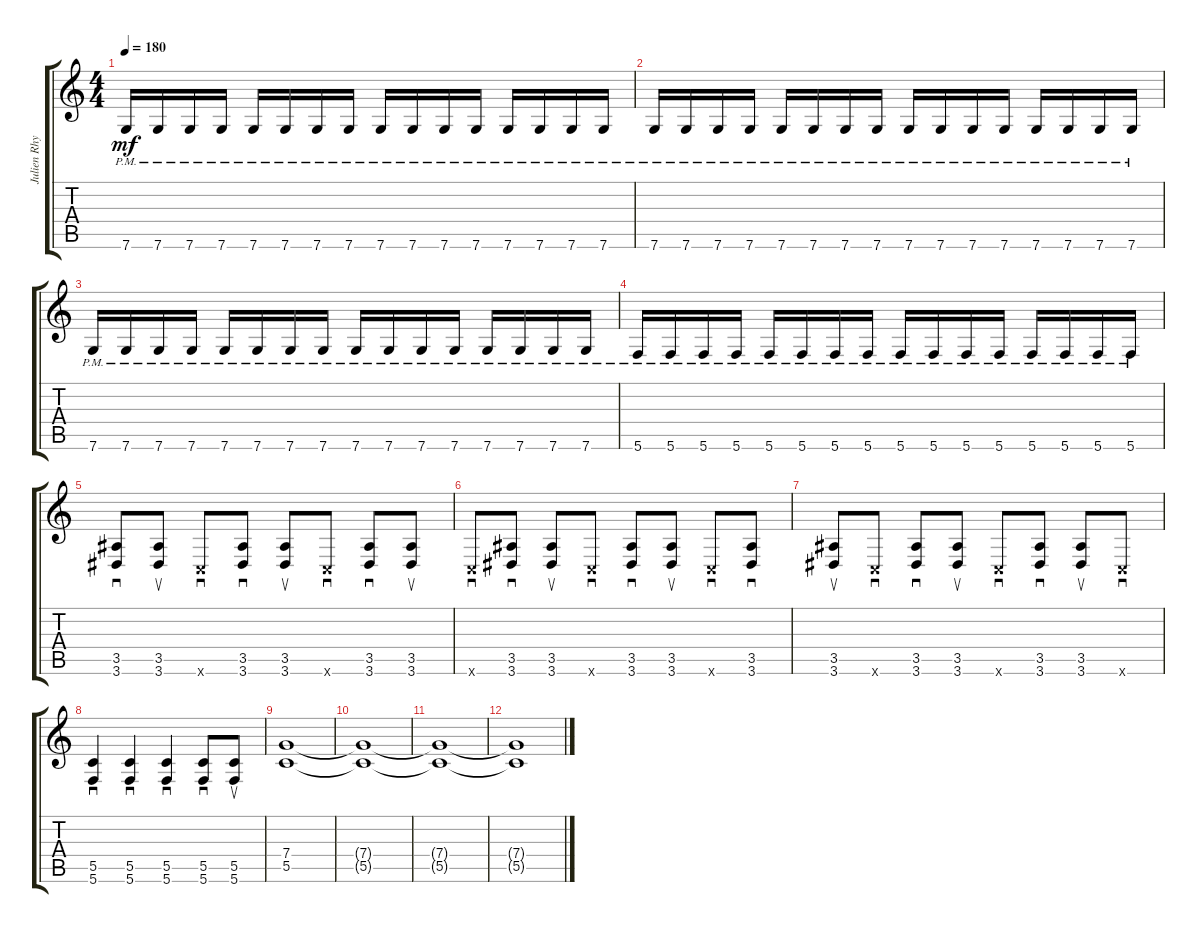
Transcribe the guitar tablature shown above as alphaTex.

\track ("Julien Rhythm" "Julien Rhy") {instrument distortionguitar}
\staff {score tabs}
\tuning (D4 A3 F3 C3 G2 C2) {hide}
\ts (4 4)
\tempo 180
\clef g2
\ks c
7.6{pm}.16{dy mf} 7.6{pm}.16 7.6{pm}.16 7.6{pm}.16 7.6{pm}.16 7.6{pm}.16 7.6{pm}.16 7.6{pm}.16 7.6{pm}.16 7.6{pm}.16 7.6{pm}.16 7.6{pm}.16 7.6{pm}.16 7.6{pm}.16 7.6{pm}.16 7.6{pm}.16 |
7.6{pm}.16 7.6{pm}.16 7.6{pm}.16 7.6{pm}.16 7.6{pm}.16 7.6{pm}.16 7.6{pm}.16 7.6{pm}.16 7.6{pm}.16 7.6{pm}.16 7.6{pm}.16 7.6{pm}.16 7.6{pm}.16 7.6{pm}.16 7.6{pm}.16 7.6{pm}.16 |
7.6{pm}.16 7.6{pm}.16 7.6{pm}.16 7.6{pm}.16 7.6{pm}.16 7.6{pm}.16 7.6{pm}.16 7.6{pm}.16 7.6{pm}.16 7.6{pm}.16 7.6{pm}.16 7.6{pm}.16 7.6{pm}.16 7.6{pm}.16 7.6{pm}.16 7.6{pm}.16 |
5.6{pm}.16 5.6{pm}.16 5.6{pm}.16 5.6{pm}.16 5.6{pm}.16 5.6{pm}.16 5.6{pm}.16 5.6{pm}.16 5.6{pm}.16 5.6{pm}.16 5.6{pm}.16 5.6{pm}.16 5.6{pm}.16 5.6{pm}.16 5.6{pm}.16 5.6{pm}.16 |
(3.5 3.6).8{sd} (3.5 3.6).8{su} 0.6{x}.8{sd} (3.5 3.6).8{sd} (3.5 3.6).8{su} 0.6{x}.8{sd} (3.5 3.6).8{sd} (3.5 3.6).8{su} |
0.6{x}.8{sd} (3.5 3.6).8{sd} (3.5 3.6).8{su} 0.6{x}.8{sd} (3.5 3.6).8{sd} (3.5 3.6).8{su} 0.6{x}.8{sd} (3.5 3.6).8{sd} |
(3.5 3.6).8{su} 0.6{x}.8{sd} (3.5 3.6).8{sd} (3.5 3.6).8{su} 0.6{x}.8{sd} (3.5 3.6).8{sd} (3.5 3.6).8{su} 0.6{x}.8{sd} |
(5.5 5.6).4{sd} (5.5 5.6).4{sd} (5.5 5.6).4{sd} (5.5 5.6).8{sd} (5.5 5.6).8{su} |
(7.4 5.5).1 |
(7.4{t} 5.5{t}).1 |
(7.4{t} 5.5{t}).1 |
(7.4{t} 5.5{t}).1
